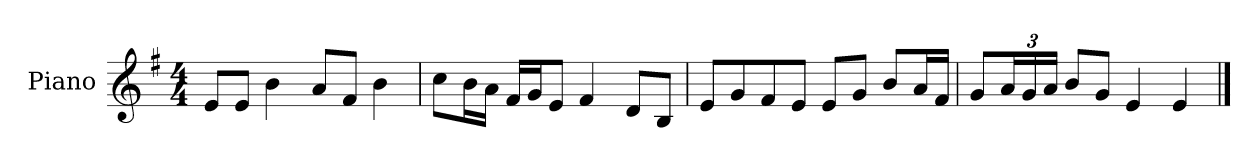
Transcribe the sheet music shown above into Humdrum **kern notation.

**kern
*part1
*staff1
*I"Piano
*I'P-no
*clefG2
*k[f#]
*M4/4
*MM90
=1
8e/L
8e/J
4b\
8a/L
8f#/J
4b\
=2
8cc\L
16b\L
16a\JJ
16f#/LL
16g/J
8e/J
4f#/
8d/L
8B/J
=3
8e/L
8g/
8f#/
8e/J
8e/L
8g/J
8b/L
16a/L
16f#/JJ
=4
8g/L
*Xbrackettup
24a/L
24g/
24a/JJ
8b/L
8g/J
4e/
4e/
==
*-
